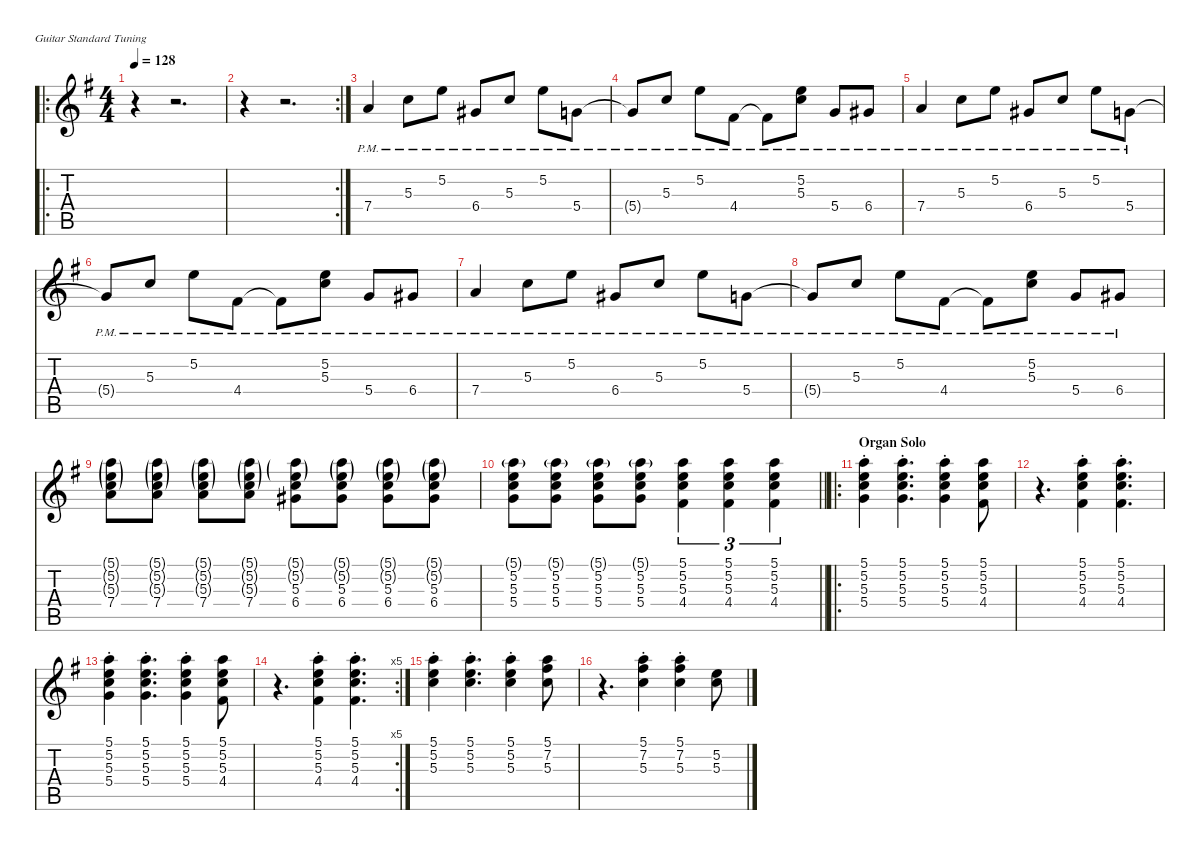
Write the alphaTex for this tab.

\defaultSystemsLayout 4
\hideDynamics
\bracketExtendMode nobrackets
\singleTrackTrackNamePolicy hidden
\multiTrackTrackNamePolicy hidden
\firstSystemTrackNameMode fullname
\firstSystemTrackNameOrientation horizontal
\otherSystemsTrackNameOrientation horizontal
\track ("Lead Guitar" "dist.guit.") {instrument distortionguitar}
\staff {score tabs}
\tuning (E4 B3 G3 D3 A2 E2)
\ro
\ts (4 4)
\tempo 128
\clef g2
\ks g
r.4{dy f beam Down} r.2{d beam Down} |
\rc 2
r.4{beam Down} r.2{d beam Down} |
7.4{pm acc forcenatural}.4{beam Up} 5.3{pm acc forcenatural}.8{beam Down} 5.2{pm acc forcenatural}.8{beam Down} 6.4{pm acc #}.8{beam Up} 5.3{pm acc forcenatural}.8{beam Up} 5.2{pm acc forcenatural}.8{beam Down} 5.4{pm acc forcenatural}.8{beam Down} |
5.4{pm t acc forcenatural}.8{beam Up} 5.3{pm acc forcenatural}.8{beam Up} 5.2{pm acc forcenatural}.8{beam Down} 4.4{pm acc #}.8{beam Down} 4.4{pm t acc #}.8{beam Down} (5.2{pm acc forcenatural} 5.3{pm acc forcenatural}).8{beam Down} 5.4{pm acc forcenatural}.8{beam Up} 6.4{pm acc #}.8{beam Up} |
7.4{pm acc forcenatural}.4{beam Up} 5.3{pm acc forcenatural}.8{beam Down} 5.2{pm acc forcenatural}.8{beam Down} 6.4{pm acc #}.8{beam Up} 5.3{pm acc forcenatural}.8{beam Up} 5.2{pm acc forcenatural}.8{beam Down} 5.4{pm acc forcenatural}.8{beam Down} |
5.4{pm t acc forcenatural}.8{beam Up} 5.3{pm acc forcenatural}.8{beam Up} 5.2{pm acc forcenatural}.8{beam Down} 4.4{pm acc #}.8{beam Down} 4.4{pm t acc #}.8{beam Down} (5.2{pm acc forcenatural} 5.3{pm acc forcenatural}).8{beam Down} 5.4{pm acc forcenatural}.8{beam Up} 6.4{pm acc #}.8{beam Up} |
7.4{pm acc forcenatural}.4{beam Up} 5.3{pm acc forcenatural}.8{beam Down} 5.2{pm acc forcenatural}.8{beam Down} 6.4{pm acc #}.8{beam Up} 5.3{pm acc forcenatural}.8{beam Up} 5.2{pm acc forcenatural}.8{beam Down} 5.4{pm acc forcenatural}.8{beam Down} |
5.4{pm t acc forcenatural}.8{beam Up} 5.3{pm acc forcenatural}.8{beam Up} 5.2{pm acc forcenatural}.8{beam Down} 4.4{pm acc #}.8{beam Down} 4.4{pm t acc #}.8{beam Down} (5.2{pm acc forcenatural} 5.3{pm acc forcenatural}).8{beam Down} 5.4{pm acc forcenatural}.8{beam Up} 6.4{pm acc #}.8{beam Up} |
(5.1{g acc forcenatural} 5.2{g acc forcenatural} 5.3{g acc forcenatural} 7.4{acc forcenatural}).8{beam Down} (5.1{g acc forcenatural} 5.2{g acc forcenatural} 5.3{g acc forcenatural} 7.4{acc forcenatural}).8{beam Down} (5.1{g acc forcenatural} 5.2{g acc forcenatural} 5.3{g acc forcenatural} 7.4{acc forcenatural}).8{beam Down} (5.1{g acc forcenatural} 5.2{g acc forcenatural} 5.3{g acc forcenatural} 7.4{acc forcenatural}).8{beam Down} (5.1{g acc forcenatural} 5.2{g acc forcenatural} 5.3{acc forcenatural} 6.4{acc #}).8{beam Down} (5.1{g acc forcenatural} 5.2{g acc forcenatural} 5.3{acc forcenatural} 6.4{acc #}).8{beam Down} (5.1{g acc forcenatural} 5.2{g acc forcenatural} 5.3{acc forcenatural} 6.4{acc #}).8{beam Down} (5.1{g acc forcenatural} 5.2{g acc forcenatural} 5.3{acc forcenatural} 6.4{acc #}).8{beam Down} |
\barLineRight lightlight
(5.1{g acc forcenatural} 5.2{acc forcenatural} 5.3{acc forcenatural} 5.4{acc forcenatural}).8{beam Down} (5.1{g acc forcenatural} 5.2{acc forcenatural} 5.3{acc forcenatural} 5.4{acc forcenatural}).8{beam Down} (5.1{g acc forcenatural} 5.2{acc forcenatural} 5.3{acc forcenatural} 5.4{acc forcenatural}).8{beam Down} (5.1{g acc forcenatural} 5.2{acc forcenatural} 5.3{acc forcenatural} 5.4{acc forcenatural}).8{beam Down} (5.1{acc forcenatural} 5.2{acc forcenatural} 5.3{acc forcenatural} 4.4{acc #}).4{tu (3 2) beam Down} (5.1{acc forcenatural} 5.2{acc forcenatural} 5.3{acc forcenatural} 4.4{acc #}).4{tu (3 2) beam Down} (5.1{acc forcenatural} 5.2{acc forcenatural} 5.3{acc forcenatural} 4.4{acc #}).4{tu (3 2) beam Down} |
\ro
\section ("" "Organ Solo")
(5.1{st acc forcenatural} 5.2{st acc forcenatural} 5.3{st acc forcenatural} 5.4{st acc forcenatural}).4{beam Down} (5.1{st acc forcenatural} 5.2{st acc forcenatural} 5.3{st acc forcenatural} 5.4{st acc forcenatural}).4{d beam Down} (5.1{st acc forcenatural} 5.2{st acc forcenatural} 5.3{st acc forcenatural} 5.4{st acc forcenatural}).4{beam Down} (5.1{acc forcenatural} 5.2{acc forcenatural} 5.3{acc forcenatural} 4.4{acc #}).8{beam Down} |
r.4{d beam Down} (5.1{st acc forcenatural} 5.2{st acc forcenatural} 5.3{st acc forcenatural} 4.4{st acc #}).4{beam Down} (5.1{st acc forcenatural} 5.2{st acc forcenatural} 5.3{st acc forcenatural} 4.4{st acc #}).4{d beam Down} |
(5.1{st acc forcenatural} 5.2{st acc forcenatural} 5.3{st acc forcenatural} 5.4{st acc forcenatural}).4{beam Down} (5.1{st acc forcenatural} 5.2{st acc forcenatural} 5.3{st acc forcenatural} 5.4{st acc forcenatural}).4{d beam Down} (5.1{st acc forcenatural} 5.2{st acc forcenatural} 5.3{st acc forcenatural} 5.4{st acc forcenatural}).4{beam Down} (5.1{acc forcenatural} 5.2{acc forcenatural} 5.3{acc forcenatural} 4.4{acc #}).8{beam Down} |
\rc 5
r.4{d beam Down} (5.1{st acc forcenatural} 5.2{st acc forcenatural} 5.3{st acc forcenatural} 4.4{st acc #}).4{beam Down} (5.1{st acc forcenatural} 5.2{st acc forcenatural} 5.3{st acc forcenatural} 4.4{st acc #}).4{d beam Down} |
(5.1{st acc forcenatural} 5.2{st acc forcenatural} 5.3{st acc forcenatural}).4{beam Down} (5.1{st acc forcenatural} 5.2{st acc forcenatural} 5.3{st acc forcenatural}).4{d beam Down} (5.1{st acc forcenatural} 5.2{st acc forcenatural} 5.3{st acc forcenatural}).4{beam Down} (5.1{acc forcenatural} 7.2{acc #} 5.3{acc forcenatural}).8{beam Down} |
r.4{d beam Down} (5.1{st acc forcenatural} 7.2{st acc #} 5.3{st acc forcenatural}).4{beam Down} (5.1{st acc forcenatural} 7.2{st acc #} 5.3{st acc forcenatural}).4{beam Down} (5.2{acc forcenatural} 5.3{acc forcenatural}).8{beam Down}
